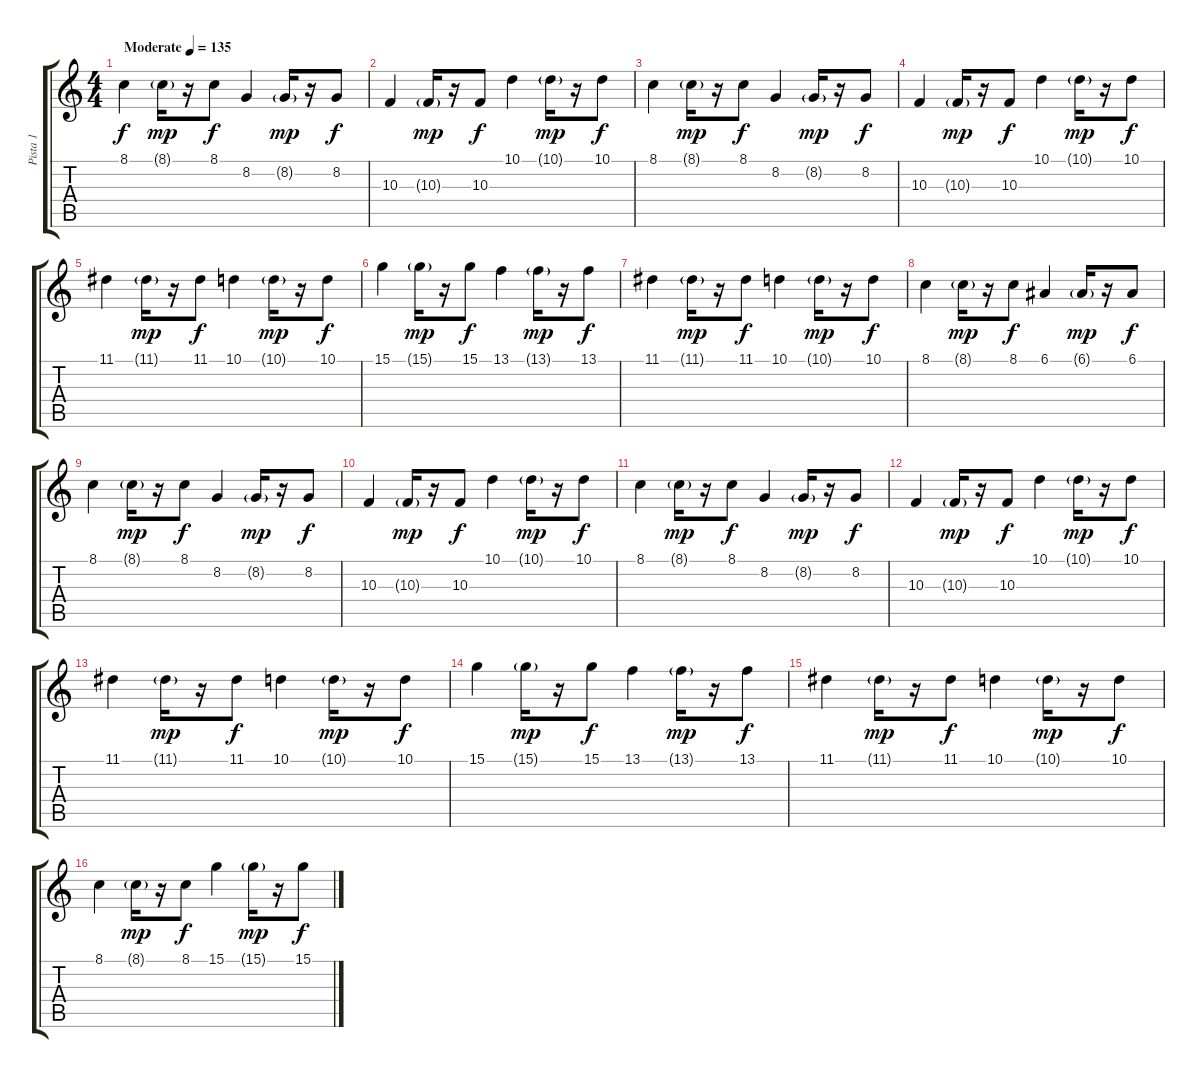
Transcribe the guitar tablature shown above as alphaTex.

\track ("Pista 1" "Pista 1") {instrument celesta}
\staff {score tabs}
\tuning (E4 B3 G3 D3 A2 E2) {hide}
\ts (4 4)
\tempo (135 "Moderate")
\clef g2
\ks c
8.1.4{dy f instrument celesta} 8.1{g}.16{dy mp} r.16 8.1.8{dy f} 8.2.4 8.2{g}.16{dy mp} r.16 8.2.8{dy f} |
10.3.4 10.3{g}.16{dy mp} r.16 10.3.8{dy f} 10.1.4 10.1{g}.16{dy mp} r.16 10.1.8{dy f} |
8.1.4 8.1{g}.16{dy mp} r.16 8.1.8{dy f} 8.2.4 8.2{g}.16{dy mp} r.16 8.2.8{dy f} |
10.3.4 10.3{g}.16{dy mp} r.16 10.3.8{dy f} 10.1.4 10.1{g}.16{dy mp} r.16 10.1.8{dy f} |
11.1.4 11.1{g}.16{dy mp} r.16 11.1.8{dy f} 10.1.4 10.1{g}.16{dy mp} r.16 10.1.8{dy f} |
15.1.4 15.1{g}.16{dy mp} r.16 15.1.8{dy f} 13.1.4 13.1{g}.16{dy mp} r.16 13.1.8{dy f} |
11.1.4 11.1{g}.16{dy mp} r.16 11.1.8{dy f} 10.1.4 10.1{g}.16{dy mp} r.16 10.1.8{dy f} |
8.1.4 8.1{g}.16{dy mp} r.16 8.1.8{dy f} 6.1.4 6.1{g}.16{dy mp} r.16 6.1.8{dy f} |
8.1.4 8.1{g}.16{dy mp} r.16 8.1.8{dy f} 8.2.4 8.2{g}.16{dy mp} r.16 8.2.8{dy f} |
10.3.4 10.3{g}.16{dy mp} r.16 10.3.8{dy f} 10.1.4 10.1{g}.16{dy mp} r.16 10.1.8{dy f} |
8.1.4 8.1{g}.16{dy mp} r.16 8.1.8{dy f} 8.2.4 8.2{g}.16{dy mp} r.16 8.2.8{dy f} |
10.3.4 10.3{g}.16{dy mp} r.16 10.3.8{dy f} 10.1.4 10.1{g}.16{dy mp} r.16 10.1.8{dy f} |
11.1.4 11.1{g}.16{dy mp} r.16 11.1.8{dy f} 10.1.4 10.1{g}.16{dy mp} r.16 10.1.8{dy f} |
15.1.4 15.1{g}.16{dy mp} r.16 15.1.8{dy f} 13.1.4 13.1{g}.16{dy mp} r.16 13.1.8{dy f} |
11.1.4 11.1{g}.16{dy mp} r.16 11.1.8{dy f} 10.1.4 10.1{g}.16{dy mp} r.16 10.1.8{dy f} |
8.1.4 8.1{g}.16{dy mp} r.16 8.1.8{dy f} 15.1.4 15.1{g}.16{dy mp} r.16 15.1.8{dy f}
